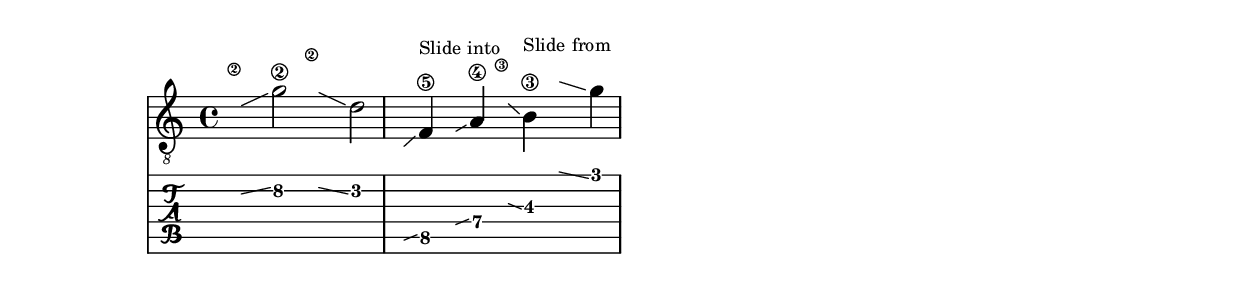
% DO NOT EDIT this file manually; it is automatically
% generated from Documentation/snippets/new
% Make any changes in Documentation/snippets/new/
% and then run scripts/auxiliar/makelsr.py
%
% This file is in the public domain.
%% Note: this file works from version 2.15.10
\version "2.15.10"

\header {
%% Translation of GIT committish: 2d548a99cb9dba80f2ff035582009477cd37eceb


  texidoces = "
A diferencia de los glissandos, los @q{slides} o ligaduras pueden
partir de un punto impreciso del mástil hasta un traste específico.
Una buena forma de hacerlo es añadir una nota de mordente antes de la
nota real, como se muestra en el ejemplo siguiente.

"

  doctitlees = "Ligaduras de guitarra"

  lsrtags = "fretted-strings"

  texidoc = "
Unlike glissandos, slides may go from an imprecise point of the
fretboard to a specific fret. A good way to do that is to add a grace
hidden note before the note which is actually played, as demonstrated
in the following example.
"
  doctitle = "Guitar slides"
} % begin verbatim


%% Hide fret number: useful to draw slide into/from a casual point of
%% the fretboard.
hideFretNumber = {
  \once \override TabNoteHead #'transparent = ##t
  \once \override NoteHead #'transparent = ##t
  \once \override Stem #'transparent = ##t
  \once \override Flag #'transparent = ##t
  \once \override NoteHead #'no-ledgers = ##t
  \once \override Glissando #'(bound-details left padding) = #0.3
}

music= \relative c' {
  \grace { \hideFretNumber d8\2 \glissando s2 } g2\2
  \grace { \hideFretNumber g8\2 \glissando s2 } d2 |

  \grace { \hideFretNumber c,8 \glissando s } f4\5^\markup \tiny { Slide into }
  \grace { \hideFretNumber f8 \glissando s } a4\4
  \grace { \hideFretNumber e'8\3 \glissando s } b4\3^\markup \tiny { Slide from }
  \grace { \hideFretNumber b'8 \glissando s2 } g4 |
}

\score {
  <<
    \new Staff {
      \clef "G_8"
      \music
    }
    \new TabStaff {
      \music
    }
  >>
}
